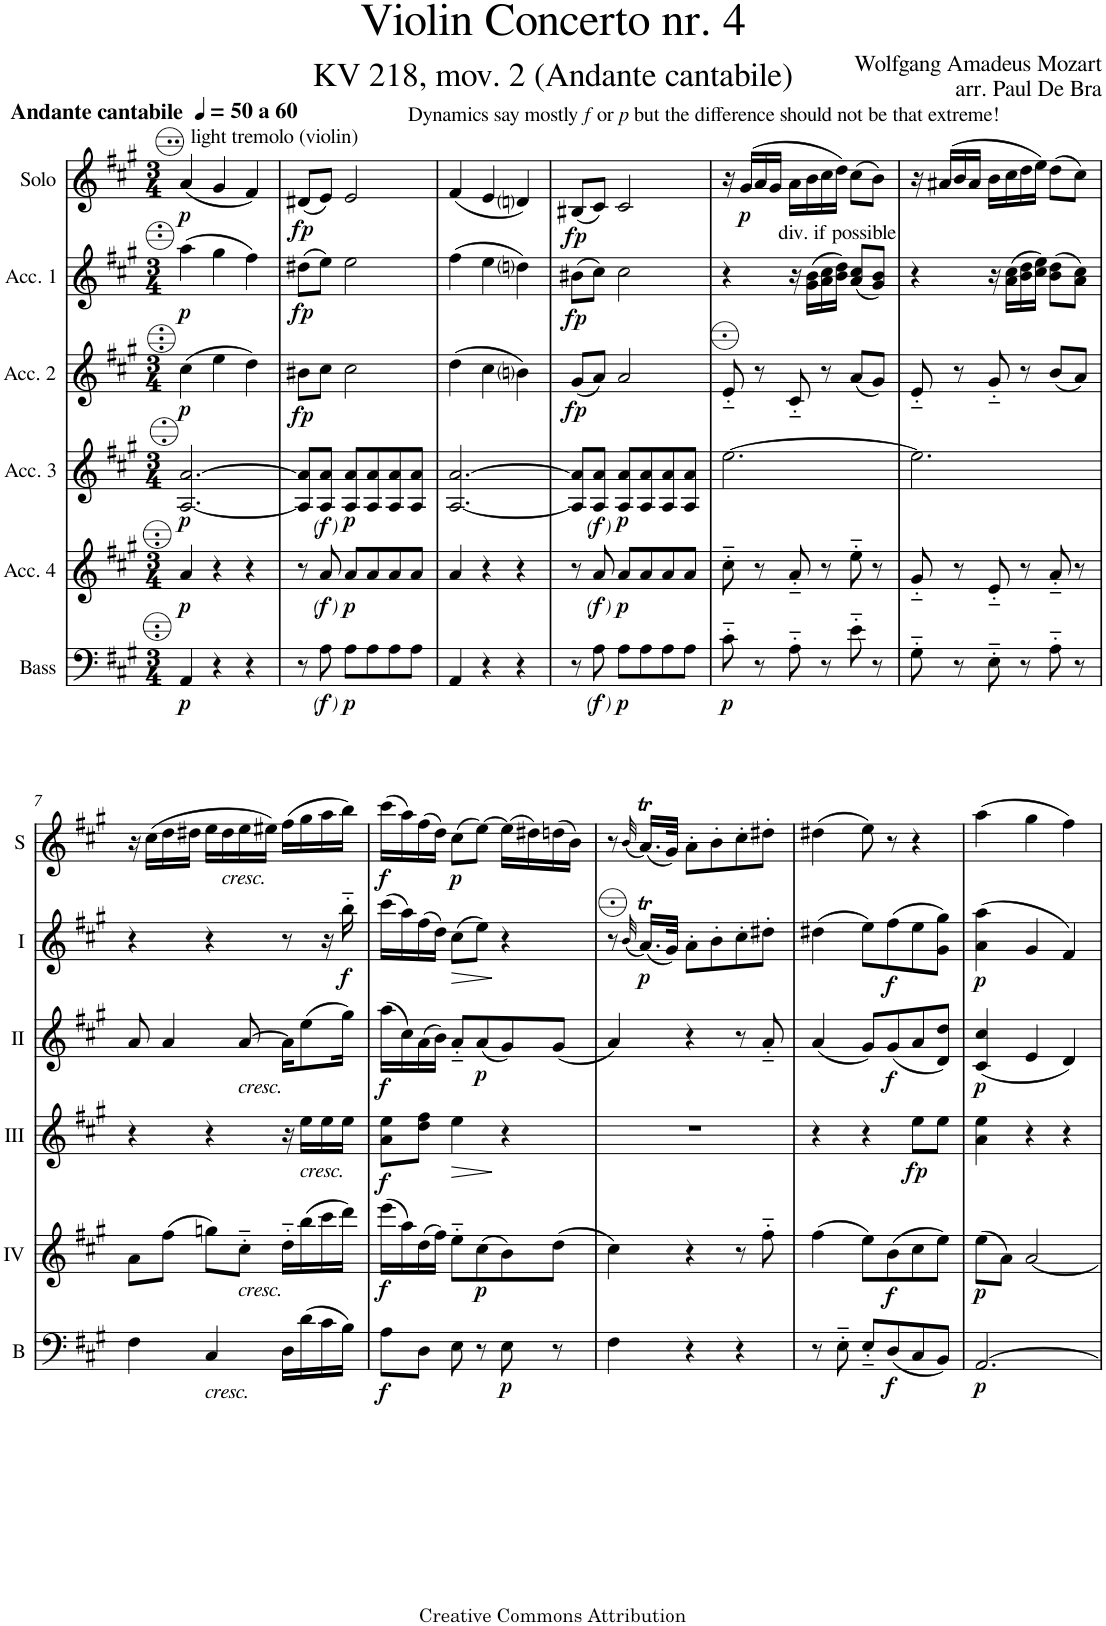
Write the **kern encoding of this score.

**kern	**dynam	**kern	**dynam	**kern	**dynam	**kern	**dynam	**kern	**dynam	**kern	**dynam
*part6	*part6	*part5	*part5	*part4	*part4	*part3	*part3	*part2	*part2	*part1	*part1
*staff6	*staff6	*staff5	*staff5	*staff4	*staff4	*staff3	*staff3	*staff2	*staff2	*staff1	*staff1
*I"Bass	*	*I"Acc. 4	*	*I"Acc. 3	*	*I"Acc. 2	*	*I"Acc. 1	*	*I"Solo	*
*I'B	*	*	*	*	*	*	*	*	*	*I'S	*
*clefF4	*	*clefG2	*	*clefG2	*	*clefG2	*	*clefG2	*	*clefG2	*
*Trd7c12	*	*Trd7c12	*	*Trd7c12	*	*	*	*	*	*	*
*k[f#c#g#]	*	*k[f#c#g#]	*	*k[f#c#g#]	*	*k[f#c#g#]	*	*k[f#c#g#]	*	*k[f#c#g#]	*
*M3/4	*	*M3/4	*	*M3/4	*	*M3/4	*	*M3/4	*	*M3/4	*
*MM50	*	*MM50	*	*MM50	*	*MM50	*	*MM50	*	*MM50	*
=1	=1	=1	=1	=1	=1	=1	=1	=1	=1	=1	=1
!	!	!	!	!	!	!	!	!	!	!LO:TX:a:B:t=a 60	!
!	!	!	!	!	!	!	!	!	!	!LO:TX:a:B:t=Andante cantabile	!
!	!	!	!	!	!	!	!	!	!	!LO:TX:a:t=light tremolo (violin)	!
!	!	!	!	!	!	!	!	!	!	!LO:TX:a:t=Dynamics say mostly	!
!	!	!	!	!	!	!	!	!	!	!LO:TX:a:i:t=f	!
!	!	!	!	!	!	!	!	!	!	!LO:TX:a:t=or	!
!	!	!	!	!	!	!	!	!	!	!LO:TX:a:i:t=p	!
!	!	!	!	!	!	!	!	!	!	!LO:TX:a:t=but the difference should not be that extreme!	!
!	!LO:DY:b	!	!LO:DY:b	!	!LO:DY:b	!	!LO:DY:b	!	!LO:DY:b	!	!LO:DY:b
4AA/	p	4a/	p	[2.A/ [2.a/	p	(4c#\	p	(4aa\	p	(4a/	p
4r	.	4r	.	.	.	4e\	.	4gg#\	.	4g#/	.
4r	.	4r	.	.	.	4d\)	.	4ff#\)	.	4f#/)	.
=2	=2	=2	=2	=2	=2	=2	=2	=2	=2	=2	=2
!	!	!	!	!	!	!	!LO:DY:b	!	!LO:DY:b	!	!LO:DY:b
8r	.	8r	.	8A/] 8a/]L	.	8B#X\L	fp	(8dd#X\L	fp	(8d#X/L	fp
!	!LO:DY:b	!	!	!	!	!	!	!	!	!	!
!	!LO:DY:n=1:b	!	!	!	!	!	!	!	!	!	!
!	!LO:DY:n=2:b	!	!LO:DY:b	!	!	!	!	!	!	!	!
!	!	!	!LO:DY:n=1:b	!	!	!	!	!	!	!	!
!	!	!	!LO:DY:n=2:b	!	!LO:DY:b	!	!	!	!	!	!
!	!	!	!	!	!LO:DY:n=1:b	!	!	!	!	!	!
!	!	!	!	!	!LO:DY:n=2:b	!	!	!	!	!	!
8A\	other-dynamics f other-dynamics	8a/	other-dynamics f other-dynamics	8A/ 8a/J	other-dynamics f other-dynamics	8c#\J	.	8ee\J)	.	8e/J)	.
!	!LO:DY:n=3:b	!	!LO:DY:n=3:b	!	!LO:DY:n=3:b	!	!	!	!	!	!
8A\L	p	8a/L	p	8A/ 8a/L	p	2c#\	.	2ee\	.	2e/	.
8A\	.	8a/	.	8A/ 8a/	.	.	.	.	.	.	.
8A\	.	8a/	.	8A/ 8a/	.	.	.	.	.	.	.
8A\J	.	8a/J	.	8A/ 8a/J	.	.	.	.	.	.	.
=3	=3	=3	=3	=3	=3	=3	=3	=3	=3	=3	=3
4AA/	.	4a/	.	[2.A/ [2.a/	.	(4d\	.	(4ff#\	.	(4f#/	.
4r	.	4r	.	.	.	4c#\	.	4ee\	.	4e/	.
4r	.	4r	.	.	.	4Bni\)	.	4ddni\)	.	4dni/)	.
=4	=4	=4	=4	=4	=4	=4	=4	=4	=4	=4	=4
!	!	!	!	!	!	!	!LO:DY:b	!	!LO:DY:b	!	!LO:DY:b
8r	.	8r	.	8A/] 8a/]L	.	(8G#/L	fp	(8b#X\L	fp	(8B#X/L	fp
!	!LO:DY:b	!	!	!	!	!	!	!	!	!	!
!	!LO:DY:n=1:b	!	!	!	!	!	!	!	!	!	!
!	!LO:DY:n=2:b	!	!LO:DY:b	!	!	!	!	!	!	!	!
!	!	!	!LO:DY:n=1:b	!	!	!	!	!	!	!	!
!	!	!	!LO:DY:n=2:b	!	!LO:DY:b	!	!	!	!	!	!
!	!	!	!	!	!LO:DY:n=1:b	!	!	!	!	!	!
!	!	!	!	!	!LO:DY:n=2:b	!	!	!	!	!	!
8A\	other-dynamics f other-dynamics	8a/	other-dynamics f other-dynamics	8A/ 8a/J	other-dynamics f other-dynamics	8A/J)	.	8cc#\J)	.	8c#/J)	.
!	!LO:DY:n=3:b	!	!LO:DY:n=3:b	!	!LO:DY:n=3:b	!	!	!	!	!	!
8A\L	p	8a/L	p	8A/ 8a/L	p	2A/	.	2cc#\	.	2c#/	.
8A\	.	8a/	.	8A/ 8a/	.	.	.	.	.	.	.
8A\	.	8a/	.	8A/ 8a/	.	.	.	.	.	.	.
8A\J	.	8a/J	.	8A/ 8a/J	.	.	.	.	.	.	.
=5	=5	=5	=5	=5	=5	=5	=5	=5	=5	=5	=5
!	!LO:DY:b	!	!	!	!	!	!	!	!	!	!
8c#'~\	p	8cc#'~\	.	[2.ee\	.	8e'~/	.	4r	.	16r	.
!	!	!	!	!	!	!	!	!	!	!	!LO:DY:b
.	.	.	.	.	.	.	.	.	.	(16g#/LL	p
8r	.	8r	.	.	.	8r	.	.	.	16a/	.
.	.	.	.	.	.	.	.	.	.	16g#/JJ	.
8A'~\	.	8a'~/	.	.	.	8c#'~/	.	16r	.	16a\LL	.
!	!	!	!	!	!	!	!	!LO:TX:a:t=div. if possible	!	!	!
.	.	.	.	.	.	.	.	(16g#\ 16b\LL	.	16b\	.
8r	.	8r	.	.	.	8r	.	16a\ 16cc#\	.	16cc#\	.
.	.	.	.	.	.	.	.	16b\ 16dd\JJ)	.	16dd\JJ)	.
8e'~\	.	8ee'~\	.	.	.	(8a/L	.	(8a/ 8cc#/L	.	(8cc#\L	.
8r	.	8r	.	.	.	8g#/J)	.	8g#/ 8b/J)	.	8b\J)	.
=6	=6	=6	=6	=6	=6	=6	=6	=6	=6	=6	=6
8G#'~\	.	8g#'~/	.	2.ee\]	.	8e'~/	.	4r	.	16r	.
.	.	.	.	.	.	.	.	.	.	(16a#X/LL	.
8r	.	8r	.	.	.	8r	.	.	.	16b/	.
.	.	.	.	.	.	.	.	.	.	16a#/JJ	.
8E'~\	.	8e'~/	.	.	.	8g#'~/	.	16r	.	16b\LL	.
.	.	.	.	.	.	.	.	(16a\ 16cc#\LL	.	16cc#\	.
8r	.	8r	.	.	.	8r	.	16b\ 16dd\	.	16dd\	.
.	.	.	.	.	.	.	.	16cc#\ 16ee\JJ)	.	16ee\JJ)	.
8A'~\	.	8a'~/	.	.	.	(8b/L	.	(8b\ 8dd\L	.	(8dd\L	.
8r	.	8r	.	.	.	8a/J)	.	8a\ 8cc#\J)	.	8cc#\J)	.
!!LO:LB:g=z
=7	=7	=7	=7	=7	=7	=7	=7	=7	=7	=7	=7
4F#\	.	8a\L	.	4r	.	8a/	.	4r	.	16r	.
.	.	.	.	.	.	.	.	.	.	(16cc#\LL	.
.	.	(8ff#\J	.	.	.	4a/	.	.	.	16dd\	.
.	.	.	.	.	.	.	.	.	.	16dd#X\JJ	.
!LO:TX:b:i:t=cresc.	!	!	!	!	!	!	!	!	!	!	!
4C#/	.	8ggn\L)	.	4r	.	.	.	4r	.	16ee\LL	.
!	!	!	!	!	!	!	!	!	!	!LO:TX:b:i:t=cresc.	!
.	.	.	.	.	.	.	.	.	.	16dd#\	.
!	!	!	!	!	!	!LO:TX:b:i:t=cresc.	!	!	!	!	!
!	!	!LO:TX:b:i:t=cresc.	!	!	!	!	!	!	!	!	!
.	.	8cc#'~\J	.	.	.	[8a/	.	.	.	16ee\	.
.	.	.	.	.	.	.	.	.	.	16ee#X\JJ)	.
16D\LL	.	16dd'~\LL	.	16r	.	16a\KL]	.	8r	.	(16ff#\LL	.
!	!	!	!	!LO:TX:b:i:t=cresc.	!	!	!	!	!	!	!
(16d\	.	(16bb\	.	16ee\LL	.	(8ee\	.	.	.	16gg#\	.
16c#\	.	16ccc#\	.	16ee\	.	.	.	16r	.	16aa\	.
!	!	!	!	!	!	!	!	!	!LO:DY:b	!	!
16B\JJ)	.	16ddd\JJ)	.	16ee\JJ	.	16gg#\Jk)	.	16bb'~\	f	16bb\JJ)	.
=8	=8	=8	=8	=8	=8	=8	=8	=8	=8	=8	=8
!	!LO:DY:b	!	!LO:DY:b	!	!LO:DY:b	!	!LO:DY:b	!	!	!	!LO:DY:b
8A\L	f	(16eee\LL	f	8a\ 8ee\L	f	(16aa\LL	f	(16ccc#\LL	.	(16ccc#\LL	f
.	.	16aa\)	.	.	.	16cc#\)	.	16aa\)	.	16aa\)	.
8D\J	.	(16dd\	.	8dd\ 8ff#\J	.	(16a\	.	(16ff#\	.	(16ff#\	.
.	.	16ff#\JJ)	.	.	.	16b\JJ)	.	16dd\JJ)	.	16dd\JJ)	.
!	!	!	!	!	!LO:HP:b	!	!	!	!LO:HP:b	!	!LO:DY:b
8E\	.	8ee'~\L	.	4ee\	>	8a'~/L	.	(8cc#\L	>	(8cc#\L	p
!	!	!	!LO:DY:b	!	!	!	!LO:DY:b	!	!	!	!
8r	.	(8cc#\	p	.	.	(8a/	p	8ee\J)	.	[8ee\J)	.
!	!LO:DY:b	!	!	!	!	!	!	!	!	!	!
8E\	p	8b\)	.	4r	]	8g#/)	.	4r	]	(16ee\LL]	.
.	.	.	.	.	.	.	.	.	.	16dd#X\)	.
8r	.	(8dd\J	.	.	.	(8g#/J	.	.	.	(16ddn\	.
.	.	.	.	.	.	.	.	.	.	16b\JJ)	.
=9	=9	=9	=9	=9	=9	=9	=9	=9	=9	=9	=9
4F#\	.	4cc#\)	.	2.r	.	4a/)	.	8r	.	8r	.
.	.	.	.	.	.	.	.	(32qb/	.	(32qb/	.
!	!	!	!	!	!	!	!	!	!LO:DY:b	!	!
.	.	.	.	.	.	.	.	(16.aT/LL)	p	(16.aT/LL)	.
.	.	.	.	.	.	.	.	32g#/JJk)	.	32g#/JJk)	.
4r	.	4r	.	.	.	4r	.	8a'\L	.	8a'\L	.
.	.	.	.	.	.	.	.	8b'\	.	8b'\	.
4r	.	8r	.	.	.	8r	.	8cc#'\	.	8cc#'\	.
.	.	8ff#'~\	.	.	.	8a'~/	.	8dd#X'\J	.	8dd#X'\J	.
=10	=10	=10	=10	=10	=10	=10	=10	=10	=10	=10	=10
8r	.	(4ff#\	.	4r	.	(4a/	.	(4dd#X\	.	(4dd#X\	.
8E'~\	.	.	.	.	.	.	.	.	.	.	.
8E'~/L	.	8ee\L)	.	4r	.	8g#/L)	.	8ee\L)	.	8ee\)	.
!	!LO:DY:b	!	!LO:DY:b	!	!	!	!LO:DY:b	!	!LO:DY:b	!	!
(8D/	f	(8b\	f	.	.	(8g#/	f	(8ff#\	f	8r	.
!	!	!	!	!	!LO:DY:b	!	!	!	!	!	!
8C#/	.	8cc#\	.	8ee\L	fp	8a/	.	8ee\	.	4r	.
8BB/J)	.	8ee\J)	.	8ee\J	.	8d/ 8dd/J)	.	8g#\ 8gg#\J)	.	.	.
=11	=11	=11	=11	=11	=11	=11	=11	=11	=11	=11	=11
!	!LO:DY:b	!	!LO:DY:b	!	!	!	!LO:DY:b	!	!LO:DY:b	!	!
[2.AA/	p	(8ee\L	p	4a\ 4ee\	.	(4c#/ 4cc#/	p	(4a\ 4aa\	p	(4aa\	.
.	.	8a\J)	.	.	.	.	.	.	.	.	.
.	.	[2a/	.	4r	.	4e/	.	4g#/	.	4gg#\	.
.	.	.	.	4r	.	4d/)	.	4f#/)	.	4ff#\)	.
=	=	=	=	=	=	=	=	=	=	=	=
*-	*-	*-	*-	*-	*-	*-	*-	*-	*-	*-	*-
